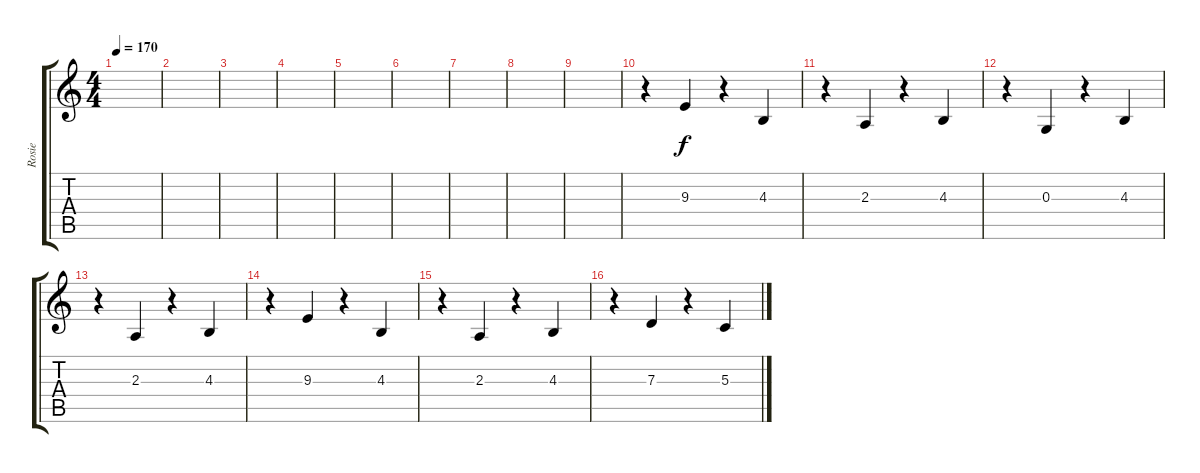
\track ("Rosie" "Rosie") {instrument choiraahs}
\staff {score tabs}
\tuning (E4 B3 G3 D3 A2 D2) {hide}
\ts (4 4)
\tempo 170
\clef g2
\ks c
|
|
|
|
|
|
|
|
|
r.4 9.3.4 r.4 4.3.4 |
r.4 2.3.4 r.4 4.3.4 |
r.4 0.3.4 r.4 4.3.4 |
r.4 2.3.4 r.4 4.3.4 |
r.4 9.3.4 r.4 4.3.4 |
r.4 2.3.4 r.4 4.3.4 |
r.4 7.3.4 r.4 5.3.4
